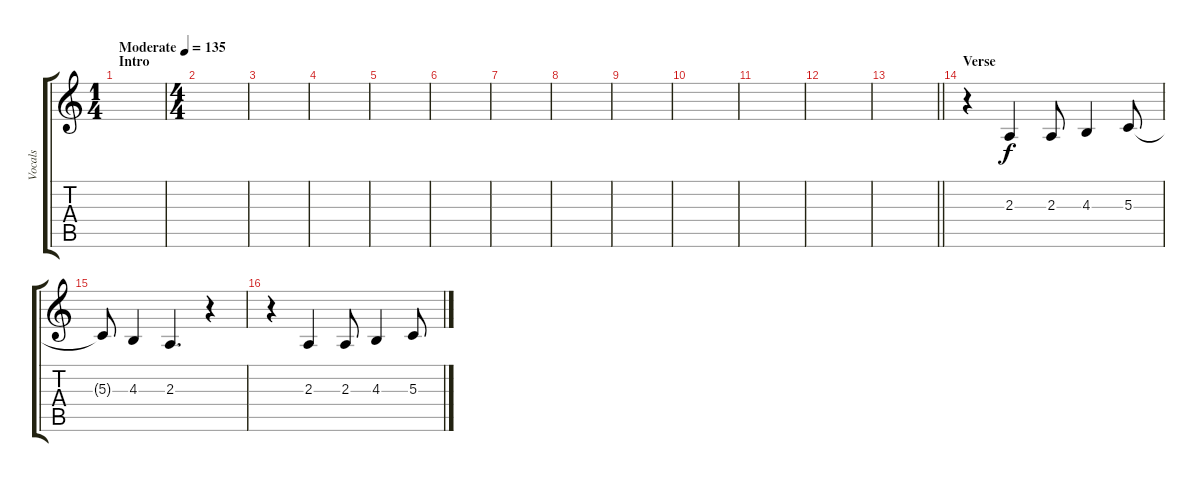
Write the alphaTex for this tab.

\track ("Vocals" "Vocals") {instrument altosax}
\staff {score tabs}
\tuning (E4 B3 G3 D3 A2 E2) {hide}
\ts (1 4)
\section ("" "Intro")
\tempo (135 "Moderate")
\clef g2
\ks c
|
\ts (4 4)
|
|
|
|
|
|
|
|
|
|
|
\barLineRight lightlight
|
\section ("" "Verse")
r.4 2.3.4 2.3.8 4.3.4 5.3.8 |
5.3{t}.8 4.3.4 2.3.4{d} r.4 |
r.4 2.3.4 2.3.8 4.3.4 5.3.8
